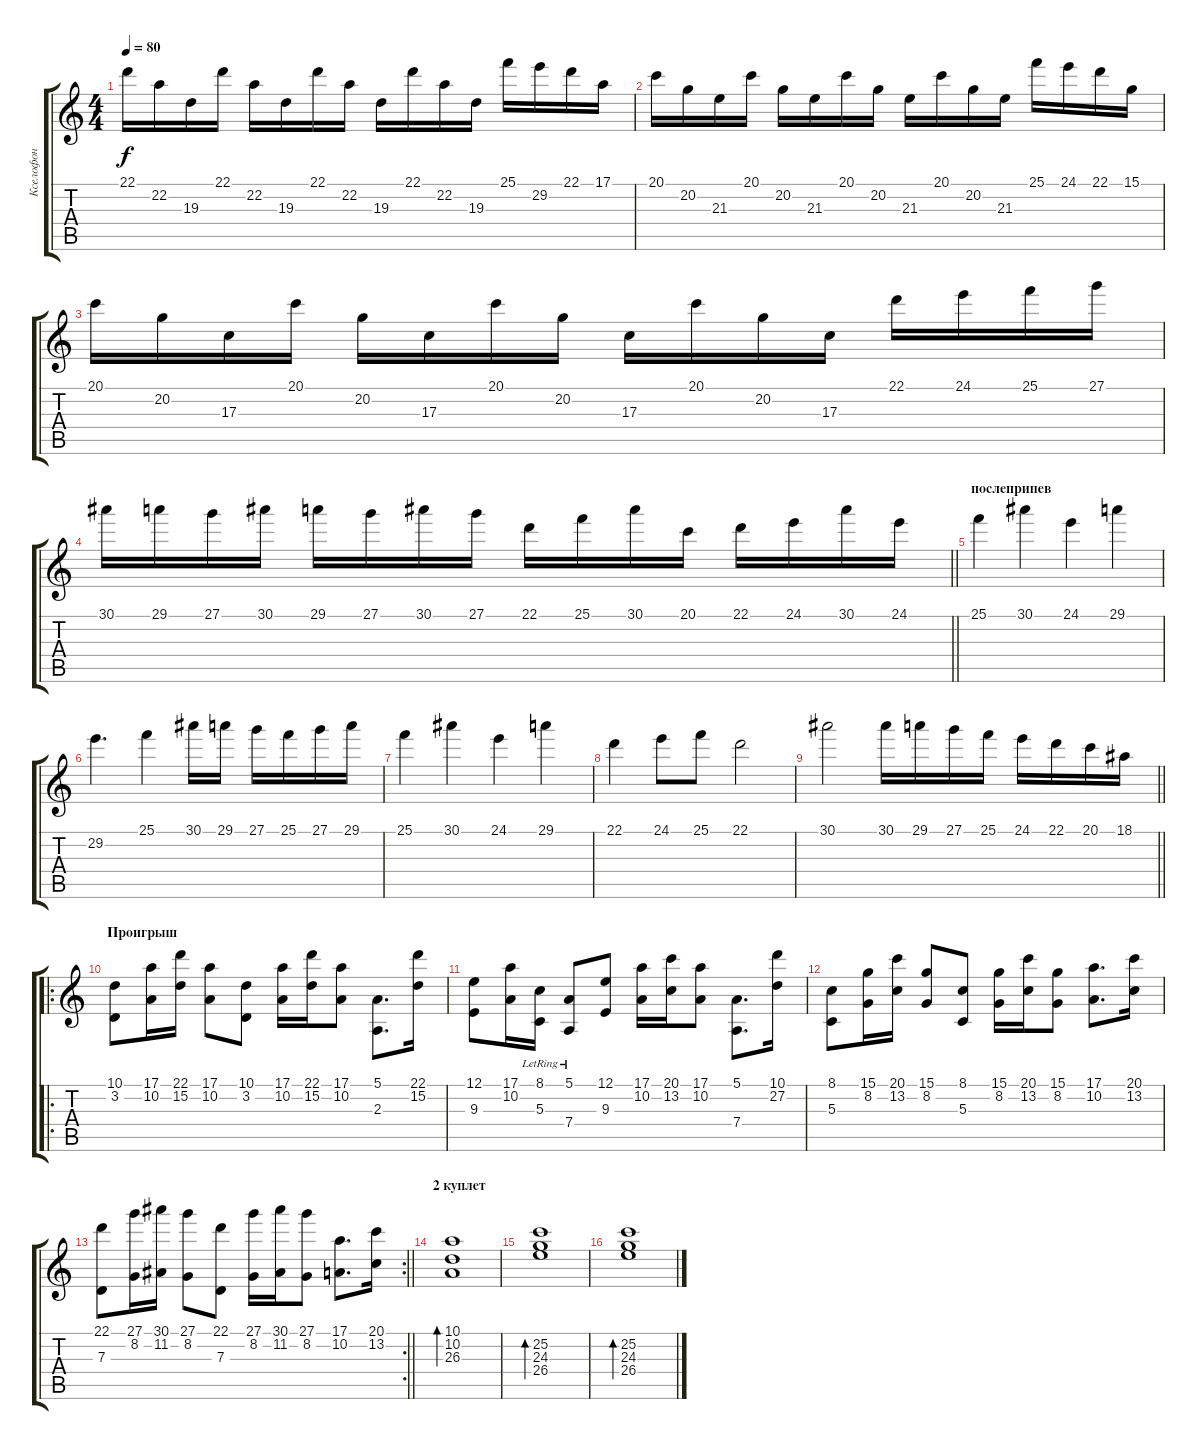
\track ("Кселофон" "Кселофон") {instrument musicbox}
\staff {score tabs}
\tuning (E4 B3 G3 D3 A2 E2) {hide}
\ts (4 4)
\tempo 80
\clef g2
\ks c
22.1.16{dy f} 22.2.16 19.3.16 22.1.16 22.2.16 19.3.16 22.1.16 22.2.16 19.3.16 22.1.16 22.2.16 19.3.16 25.1.16 29.2.16 22.1.16 17.1.16 |
20.1.16 20.2.16 21.3.16 20.1.16 20.2.16 21.3.16 20.1.16 20.2.16 21.3.16 20.1.16 20.2.16 21.3.16 25.1.16 24.1.16 22.1.16 15.1.16 |
20.1.16 20.2.16 17.3.16 20.1.16 20.2.16 17.3.16 20.1.16 20.2.16 17.3.16 20.1.16 20.2.16 17.3.16 22.1.16 24.1.16 25.1.16 27.1.16 |
\barLineRight lightlight
30.1.16 29.1.16 27.1.16 30.1.16 29.1.16 27.1.16 30.1.16 27.1.16 22.1.16 25.1.16 30.1.16 20.1.16 22.1.16 24.1.16 30.1.16 24.1.16 |
\section ("" "послеприпев")
25.1.4 30.1.4 24.1.4 29.1.4 |
29.2.4{d} 25.1.4 30.1.16 29.1.16 27.1.16 25.1.16 27.1.16 29.1.16 |
25.1.4 30.1.4 24.1.4 29.1.4 |
22.1.4 24.1.8 25.1.8 22.1.2 |
\barLineRight lightlight
30.1.2 30.1.16 29.1.16 27.1.16 25.1.16 24.1.16 22.1.16 20.1.16 18.1.16 |
\ro
\section ("" "Проигрыш")
(10.1 3.2).8 (17.1 10.2).16 (22.1 15.2).16 (17.1 10.2).8 (10.1 3.2).8 (17.1 10.2).16 (22.1 15.2).16 (17.1 10.2).8 (5.1 2.3).8{d} (22.1 15.2).16 |
(12.1 9.3).8 (17.1 10.2).16 (8.1 5.3{lr}).16 (5.1 7.4{lr}).8 (12.1 9.3).8 (17.1 10.2).16 (20.1 13.2).16 (17.1 10.2).8 (5.1 7.4).8{d} (10.1 27.2).16 |
(8.1 5.3).8 (15.1 8.2).16 (20.1 13.2).16 (15.1 8.2).8 (8.1 5.3).8 (15.1 8.2).16 (20.1 13.2).16 (15.1 8.2).8 (17.1 10.2).8{d} (20.1 13.2).16 |
\rc 2
\barLineRight lightlight
(22.1 7.3).8 (27.1 8.2).16 (30.1 11.2).16 (27.1 8.2).8 (22.1 7.3).8 (27.1 8.2).16 (30.1 11.2).16 (27.1 8.2).8 (17.1 10.2).8{d} (20.1 13.2).16 |
\section ("" "2 куплет")
(10.1 10.2 26.3).1{bd 480} |
(25.2 24.3 26.4).1{bd 480} |
(25.2 24.3 26.4).1{bd 480}
